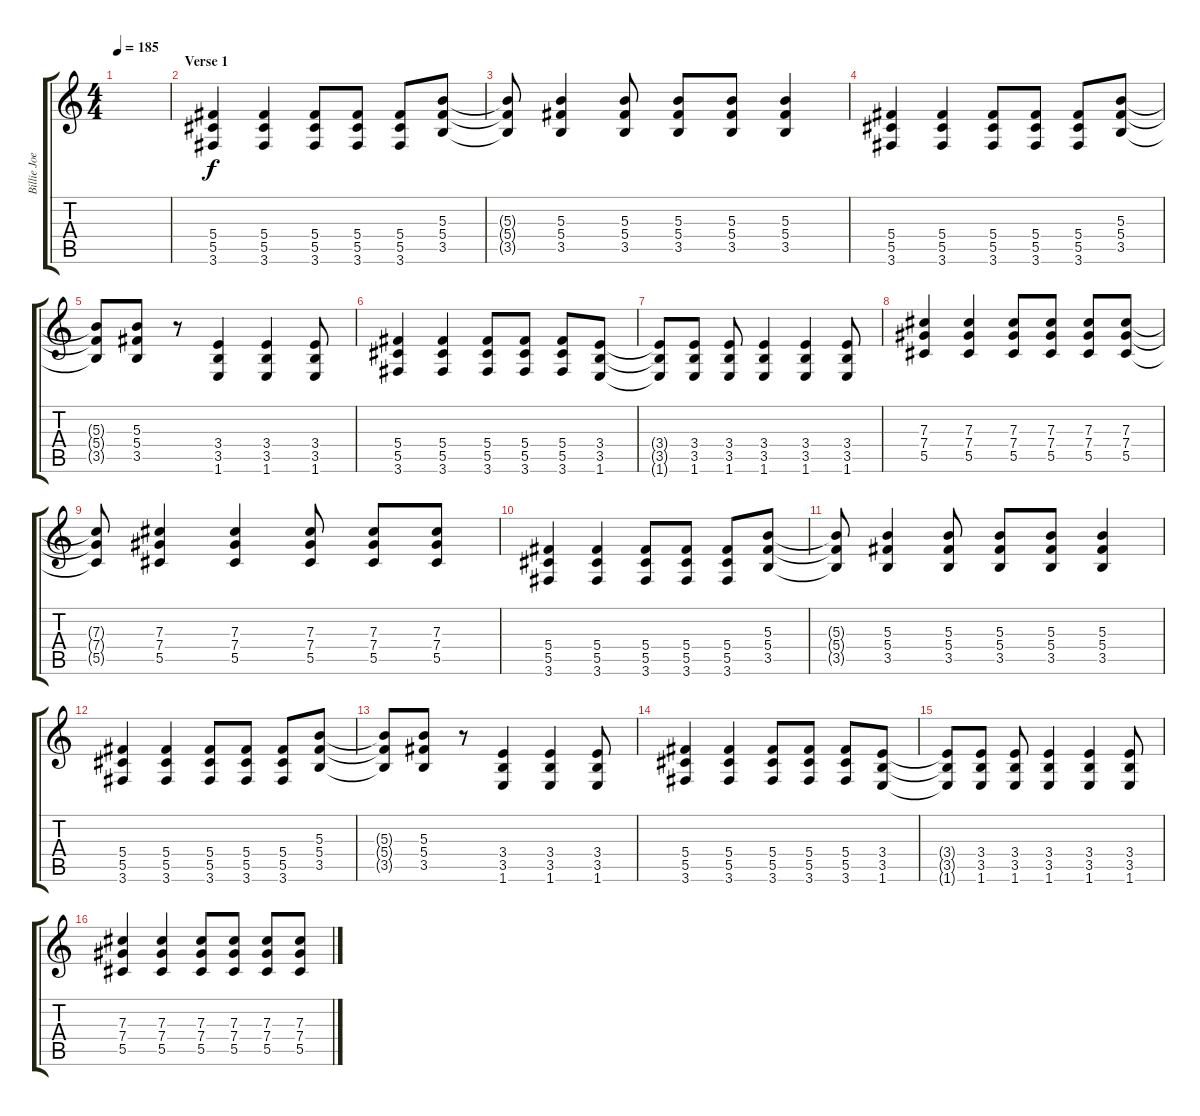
\track ("Billie Joe Armstrong" "Billie Joe") {instrument distortionguitar}
\staff {score tabs}
\tuning (Eb4 Bb3 Gb3 Db3 Ab2 Eb2) {hide}
\ts (4 4)
\tempo 185
\clef g2
\ks c
|
\section ("" "Verse 1")
(5.4 5.5 3.6).4 (5.4 5.5 3.6).4 (5.4 5.5 3.6).8 (5.4 5.5 3.6).8 (5.4 5.5 3.6).8 (5.3 5.4 3.5).8 |
(5.3{t} 5.4{t} 3.5{t}).8 (5.3 5.4 3.5).4 (5.3 5.4 3.5).8 (5.3 5.4 3.5).8 (5.3 5.4 3.5).8 (5.3 5.4 3.5).4 |
(5.4 5.5 3.6).4 (5.4 5.5 3.6).4 (5.4 5.5 3.6).8 (5.4 5.5 3.6).8 (5.4 5.5 3.6).8 (5.3 5.4 3.5).8 |
(5.3{t} 5.4{t} 3.5{t}).8 (5.3 5.4 3.5).8 r.8 (3.4 3.5 1.6).4 (3.4 3.5 1.6).4 (3.4 3.5 1.6).8 |
(5.4 5.5 3.6).4 (5.4 5.5 3.6).4 (5.4 5.5 3.6).8 (5.4 5.5 3.6).8 (5.4 5.5 3.6).8 (3.4 3.5 1.6).8 |
(3.4{t} 3.5{t} 1.6{t}).8 (3.4 3.5 1.6).8 (3.4 3.5 1.6).8 (3.4 3.5 1.6).4 (3.4 3.5 1.6).4 (3.4 3.5 1.6).8 |
(7.3 7.4 5.5).4 (7.3 7.4 5.5).4 (7.3 7.4 5.5).8 (7.3 7.4 5.5).8 (7.3 7.4 5.5).8 (7.3 7.4 5.5).8 |
(7.3{t} 7.4{t} 5.5{t}).8 (7.3 7.4 5.5).4 (7.3 7.4 5.5).4 (7.3 7.4 5.5).8 (7.3 7.4 5.5).8 (7.3 7.4 5.5).8 |
(5.4 5.5 3.6).4 (5.4 5.5 3.6).4 (5.4 5.5 3.6).8 (5.4 5.5 3.6).8 (5.4 5.5 3.6).8 (5.3 5.4 3.5).8 |
(5.3{t} 5.4{t} 3.5{t}).8 (5.3 5.4 3.5).4 (5.3 5.4 3.5).8 (5.3 5.4 3.5).8 (5.3 5.4 3.5).8 (5.3 5.4 3.5).4 |
(5.4 5.5 3.6).4 (5.4 5.5 3.6).4 (5.4 5.5 3.6).8 (5.4 5.5 3.6).8 (5.4 5.5 3.6).8 (5.3 5.4 3.5).8 |
(5.3{t} 5.4{t} 3.5{t}).8 (5.3 5.4 3.5).8 r.8 (3.4 3.5 1.6).4 (3.4 3.5 1.6).4 (3.4 3.5 1.6).8 |
(5.4 5.5 3.6).4 (5.4 5.5 3.6).4 (5.4 5.5 3.6).8 (5.4 5.5 3.6).8 (5.4 5.5 3.6).8 (3.4 3.5 1.6).8 |
(3.4{t} 3.5{t} 1.6{t}).8 (3.4 3.5 1.6).8 (3.4 3.5 1.6).8 (3.4 3.5 1.6).4 (3.4 3.5 1.6).4 (3.4 3.5 1.6).8 |
(7.3 7.4 5.5).4 (7.3 7.4 5.5).4 (7.3 7.4 5.5).8 (7.3 7.4 5.5).8 (7.3 7.4 5.5).8 (7.3 7.4 5.5).8
